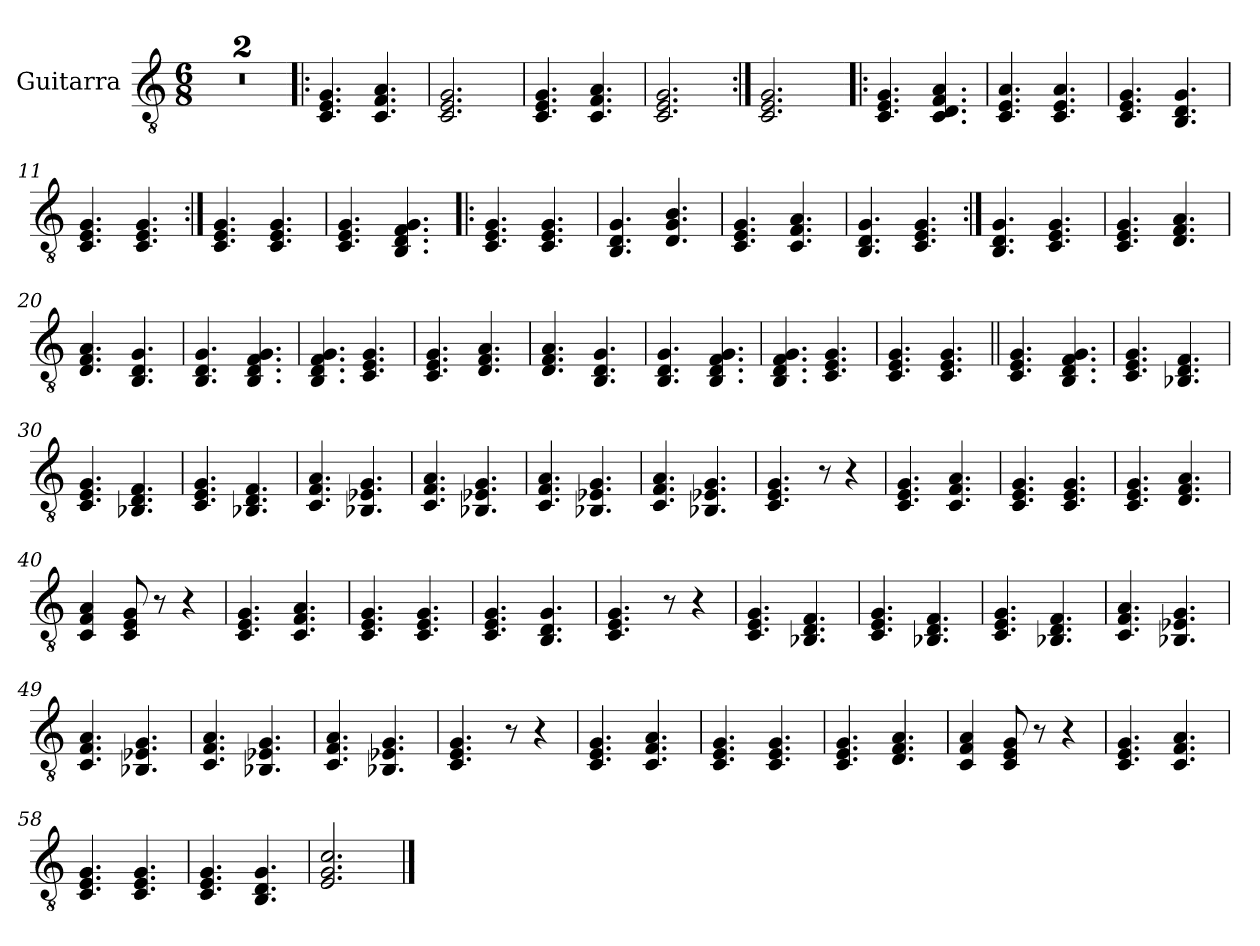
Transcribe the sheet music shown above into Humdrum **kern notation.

**kern
*part1
*staff1
*I"Guitarra
*I'G.
*clefGv2
*k[]
*M6/8
=1
2.r
=2
2.r
=3!|:
4.C/ 4.E/ 4.G/
4.C/ 4.F/ 4.A/
=4
2.C/ 2.E/ 2.G/
=5
4.C/ 4.E/ 4.G/
4.C/ 4.F/ 4.A/
=6
2.C/ 2.E/ 2.G/
=7:|!
2.C/ 2.E/ 2.G/
=8!|:
4.C/ 4.E/ 4.G/
4.C/ 4.D/ 4.F/ 4.A/
=9
4.C/ 4.E/ 4.A/
4.C/ 4.E/ 4.A/
=10
4.C/ 4.E/ 4.G/
4.BB/ 4.D/ 4.G/
=11
4.C/ 4.E/ 4.G/
4.C/ 4.E/ 4.G/
=12:|!
4.C/ 4.E/ 4.G/
4.C/ 4.E/ 4.G/
=13
4.C/ 4.E/ 4.G/
4.BB/ 4.D/ 4.F/ 4.G/
!!LO:LB:g=z
=14!|:
4.C/ 4.E/ 4.G/
4.C/ 4.E/ 4.G/
=15
4.BB/ 4.D/ 4.G/
4.D/ 4.G/ 4.B/
=16
4.C/ 4.E/ 4.G/
4.C/ 4.F/ 4.A/
=17
4.BB/ 4.D/ 4.G/
4.C/ 4.E/ 4.G/
=18:|!
4.BB/ 4.D/ 4.G/
4.C/ 4.E/ 4.G/
=19
4.C/ 4.E/ 4.G/
4.D/ 4.F/ 4.A/
=20
4.D/ 4.F/ 4.A/
4.BB/ 4.D/ 4.G/
=21
4.BB/ 4.D/ 4.G/
4.BB/ 4.D/ 4.F/ 4.G/
=22
4.BB/ 4.D/ 4.F/ 4.G/
4.C/ 4.E/ 4.G/
=23
4.C/ 4.E/ 4.G/
4.D/ 4.F/ 4.A/
=24
4.D/ 4.F/ 4.A/
4.BB/ 4.D/ 4.G/
!!LO:LB:g=z
=25
4.BB/ 4.D/ 4.G/
4.BB/ 4.D/ 4.F/ 4.G/
=26
4.BB/ 4.D/ 4.F/ 4.G/
4.C/ 4.E/ 4.G/
=27
4.C/ 4.E/ 4.G/
4.C/ 4.E/ 4.G/
=28||
*MM150
4.C/ 4.E/ 4.G/
4.BB/ 4.D/ 4.F/ 4.G/
=29
4.C/ 4.E/ 4.G/
4.BB-X/ 4.D/ 4.F/
=30
4.C/ 4.E/ 4.G/
4.BB-X/ 4.D/ 4.F/
=31
4.C/ 4.E/ 4.G/
4.BB-X/ 4.D/ 4.F/
=32
4.C/ 4.F/ 4.A/
4.BB-X/ 4.E-X/ 4.G/
=33
4.C/ 4.F/ 4.A/
4.BB-X/ 4.E-X/ 4.G/
=34
4.C/ 4.F/ 4.A/
4.BB-X/ 4.E-X/ 4.G/
!!LO:LB:g=z
=35
4.C/ 4.F/ 4.A/
4.BB-X/ 4.E-X/ 4.G/
=36
4.C/ 4.E/ 4.G/
8r
4r
=37
4.C/ 4.E/ 4.G/
4.C/ 4.F/ 4.A/
=38
4.C/ 4.E/ 4.G/
4.C/ 4.E/ 4.G/
=39
4.C/ 4.E/ 4.G/
4.D/ 4.F/ 4.A/
=40
4C/ 4F/ 4A/
8C/ 8E/ 8G/
8r
4r
=41
4.C/ 4.E/ 4.G/
4.C/ 4.F/ 4.A/
=42
4.C/ 4.E/ 4.G/
4.C/ 4.E/ 4.G/
=43
4.C/ 4.E/ 4.G/
4.BB/ 4.D/ 4.G/
=44
4.C/ 4.E/ 4.G/
8r
4r
=45
4.C/ 4.E/ 4.G/
4.BB-X/ 4.D/ 4.F/
!!LO:LB:g=z
=46
4.C/ 4.E/ 4.G/
4.BB-X/ 4.D/ 4.F/
=47
4.C/ 4.E/ 4.G/
4.BB-X/ 4.D/ 4.F/
=48
4.C/ 4.F/ 4.A/
4.BB-X/ 4.E-X/ 4.G/
=49
4.C/ 4.F/ 4.A/
4.BB-X/ 4.E-X/ 4.G/
=50
4.C/ 4.F/ 4.A/
4.BB-X/ 4.E-X/ 4.G/
=51
4.C/ 4.F/ 4.A/
4.BB-X/ 4.E-X/ 4.G/
=52
4.C/ 4.E/ 4.G/
8r
4r
=53
4.C/ 4.E/ 4.G/
4.C/ 4.F/ 4.A/
=54
4.C/ 4.E/ 4.G/
4.C/ 4.E/ 4.G/
=55
4.C/ 4.E/ 4.G/
4.D/ 4.F/ 4.A/
!!LO:LB:g=z
=56
4C/ 4F/ 4A/
8C/ 8E/ 8G/
8r
4r
=57
4.C/ 4.E/ 4.G/
4.C/ 4.F/ 4.A/
=58
4.C/ 4.E/ 4.G/
4.C/ 4.E/ 4.G/
=59
4.C/ 4.E/ 4.G/
4.BB/ 4.D/ 4.G/
=60
2.E/ 2.G/ 2.c/
==
*-
